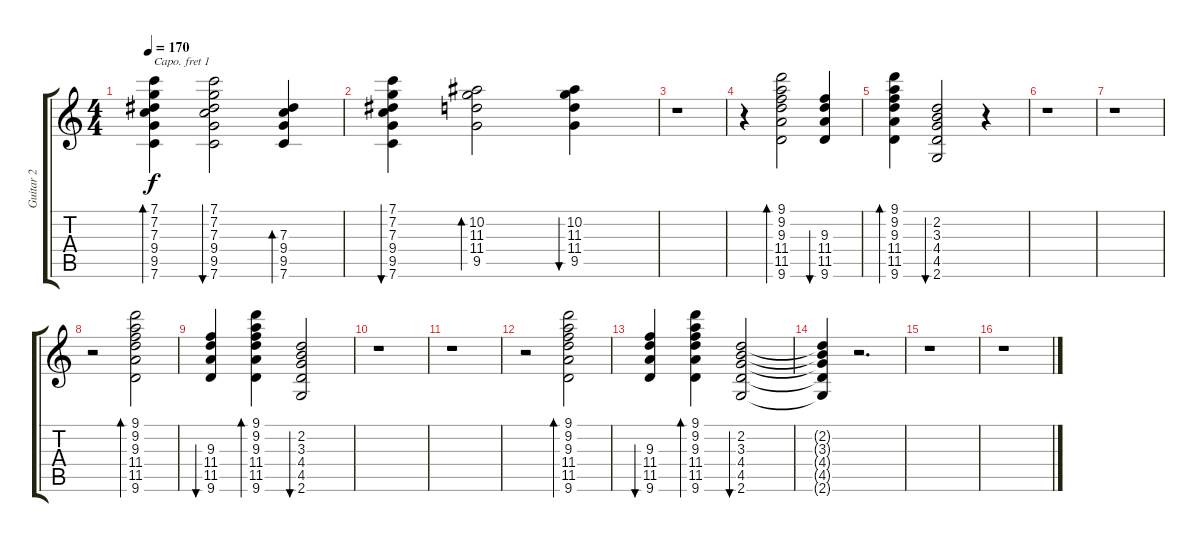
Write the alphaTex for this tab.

\track ("Guitar 2" "Guitar 2") {instrument acousticguitarsteel}
\staff {score tabs}
\capo 1
\tuning (E4 B3 G3 D3 A2 E2) {hide}
\ts (4 4)
\tempo 170
\clef g2
\ks c
(7.1 7.2 7.3 9.4 9.5 7.6).4{bd 60 dy f} (7.1 7.2 7.3 9.4 9.5 7.6).2{bu 60} (7.3 9.4 9.5 7.6).4{bd 60} |
(7.1 7.2 7.3 9.4 9.5 7.6).4{bu 60} (10.2 11.3 11.4 9.5).2{bd 60} (10.2 11.3 11.4 9.5).4{bu 60} |
r.1 |
r.4 (9.1 9.2 9.3 11.4 11.5 9.6).2{bd 60} (9.3 11.4 11.5 9.6).4{bu 60} |
(9.1 9.2 9.3 11.4 11.5 9.6).4{bd 60} (2.2 3.3 4.4 4.5 2.6).2{bu 60} r.4 |
r.1 |
r.1 |
r.2 (9.1 9.2 9.3 11.4 11.5 9.6).2{bd 60} |
(9.3 11.4 11.5 9.6).4{bu 60} (9.1 9.2 9.3 11.4 11.5 9.6).4{bd 60} (2.2 3.3 4.4 4.5 2.6).2{bu 60} |
r.1 |
r.1 |
r.2 (9.1 9.2 9.3 11.4 11.5 9.6).2{bd 60} |
(9.3 11.4 11.5 9.6).4{bu 60} (9.1 9.2 9.3 11.4 11.5 9.6).4{bd 60} (2.2 3.3 4.4 4.5 2.6).2{bu 60} |
(2.2{t} 3.3{t} 4.4{t} 4.5{t} 2.6{t}).4 r.2{d} |
r.1 |
r.1
